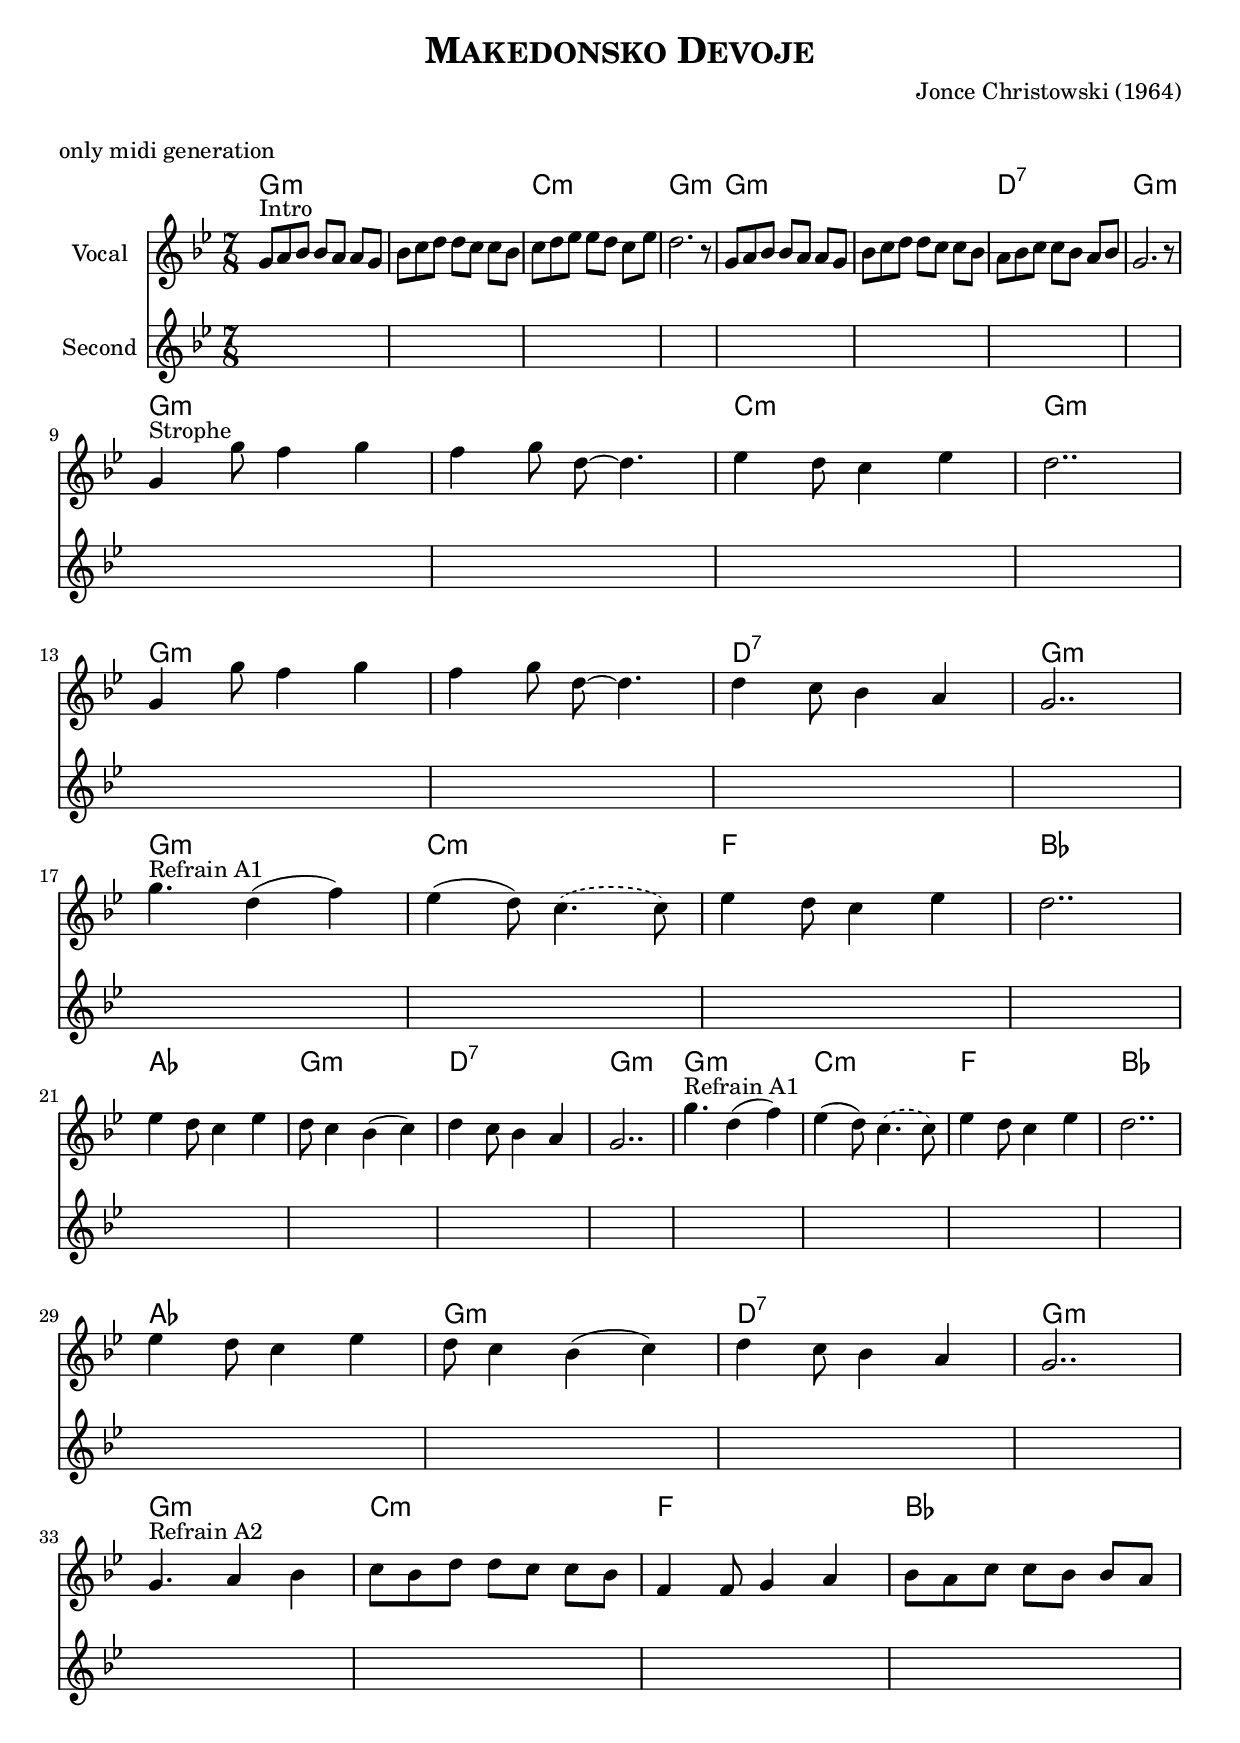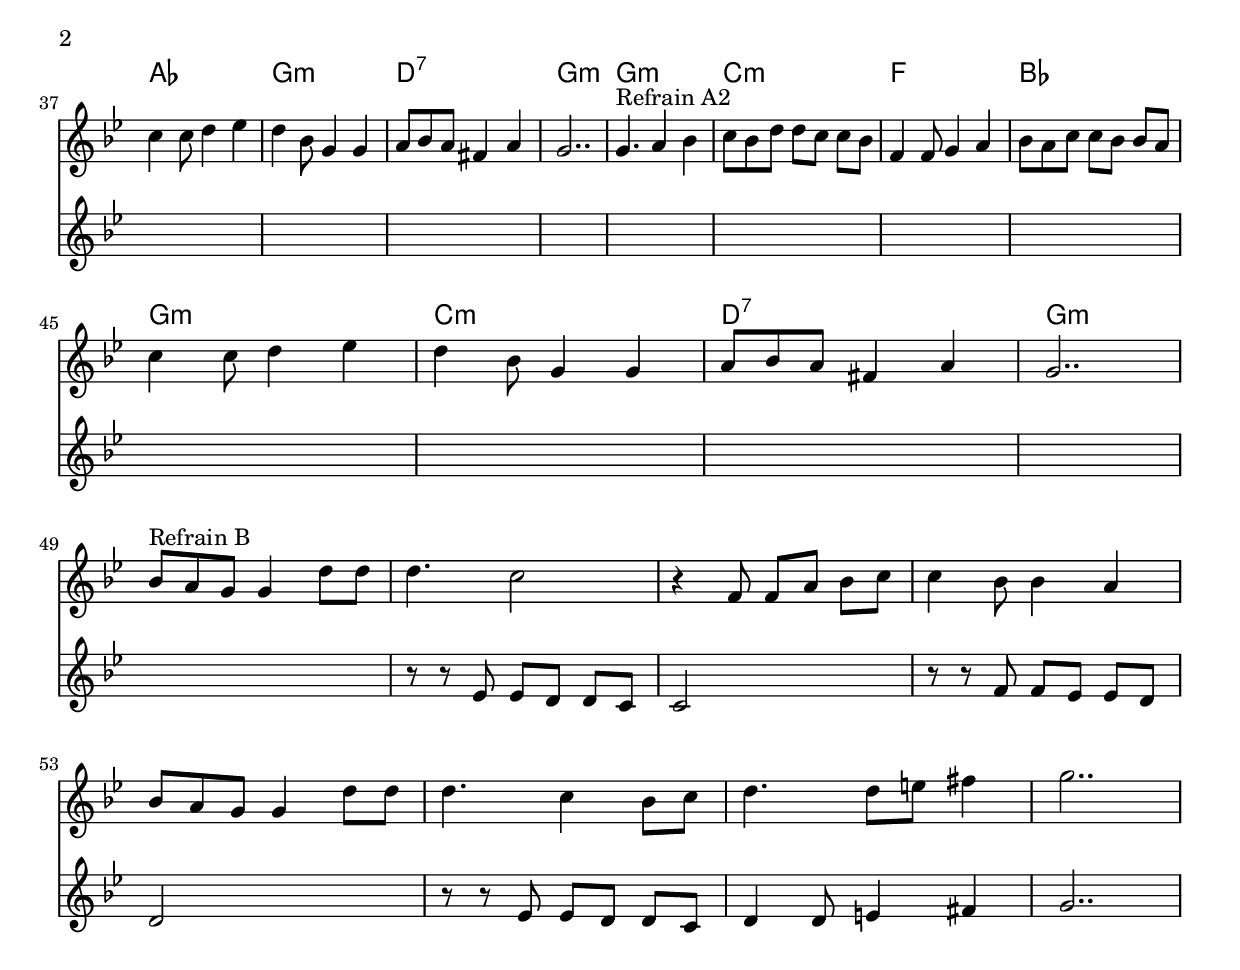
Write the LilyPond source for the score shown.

% tepmlate for a three parts Staff with lyrices and a repeat in it
\version "2.20.0"

\version "2.20.0"

version_date = "11.2024"
piecename_footerline = "Makedonsko"

\header {
  title = \markup \caps  {"Makedonsko Devoje"}
  composer = "Jonce Christowski (1964)"
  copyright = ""
  arranger = " "
  }


\version "2.20.0"

global = {
  \key g \minor
  \time 7/8
  \set Timing.baseMoment = #(ly:make-moment 1/8)
  \set Timing.beatStructure = 3,2,2

}


intro = \fixed c' { 
  g8^"Intro" 
     a bes bes a a g | bes c' d' d' c' c' bes | c' d' es' es' d' c' es' | d'2. r8 
  g8 a bes bes a a g | bes c' d' d' c' c' bes | a bes c' c' bes a bes | g2. r8 \break
}

intro_chords = \chordmode {
  g2..:m s2.. c2..:m  g2..:m
  g2..:m s2.. d2..:7  g2..:m
}

stanza_voice = \fixed c' { 
  g4^"Strophe" g'8 f'4 g' f' g'8 d'8~4. es'4 d'8 c'4 es'4 d'2.. \break
  g4 g'8 f'4 g' f' g'8 d'8~4. d'4 c'8 bes4 a4 g2.. \break
}

stanza_chords = \chordmode {
  g2..:m s2.. c2..:m  g2..:m
  g2..:m s2.. d2..:7  g2..:m
}


ref_a_one_voice = \fixed c' { 
  \repeat volta 2 { g'4.^"Refrain A1" d'4 (f'4) es'4 (d'8) \once  \slurDashed c'4. (c'8) 
  es'4 d'8 c'4 es'4 d'2.. \break
  es'4 d'8 c'4 es'4 d'8 c'4 bes4 (c'4) 
  d'4 c'8 bes4 a g2..}
}

ref_a_one_chords = \chordmode {
  \repeat volta 2 {g2..:m c2..:m f2..  bes2..
  as2.. g2..:m d2..:7  g2..:m}
}

ref_a_two_voice =  \fixed c' {
  \repeat volta 2 { 
  g4.^"Refrain A2" a4 bes | c'8 bes d' d' c' c' bes | 
  \once  \slurDashed f4 8 g4 a bes8 a c' c' bes bes a \break
  c'4 8 d'4 es'4 
  d'4 bes8 g4 4 a8 bes a fis4 a | g2..}
}

ref_a_two_chords = \chordmode {
  g2..:m c2..:m f2..  bes2..
  as2.. g2..:m d2..:7  g2..:m 
}

ref_b_voice = \fixed c' { 
  bes8^"Refrain B" a8 g8 g4 d'8 d'8 d'4. c'2 
  r4 f8 f  a bes c' c'4 bes8 bes 4 a4  \break
  bes8 a8 g8 g4 d'8 d'8 d'4. c'4  bes8 c'
  d'4. d'8 e'8 fis'4 g'2..
}

ref_b_voice_second = \fixed c { 
  s2.. r8 r8 es'8 8 d' d' c' c'2 s4. r8 r8 f' f' es' es' d' 
  d'2 s4. r8 r8 es'8 8 d' d' c' d'4 8 e'4 fis'4 g'2.. 
  
}

ref_b_chords = \chordmode {
  g2..:m c2..:m f2..  bes2..
  g2..:m c2..:m d2..:7  g2..:m
  
}



% -- container ---------------------------------------------
\score {
    \header { piece = "only midi generation " }

 \unfoldRepeats { 
   <<
     \new ChordNames {
        \intro_chords
        \stanza_chords
        \ref_a_one_chords
        \ref_a_two_chords
        \ref_b_chords
      }
      \new Staff \with {
          midiInstrument = "acoustic guitar (nylon)"
          instrumentName = "Vocal" }
        {
         \global
         \intro \break
         \stanza_voice \break
         \ref_a_one_voice \break
         \ref_a_two_voice \break     
         \ref_b_voice \break
        }
     \new Staff \with {
          midiInstrument = "grand Piano"
          instrumentName = "Second" }
        {
         \global
         s1 * 42
         \ref_b_voice_second
        }
    >>
  }
  
  \layout { }
  \midi { \tempo 4=140 }
}

